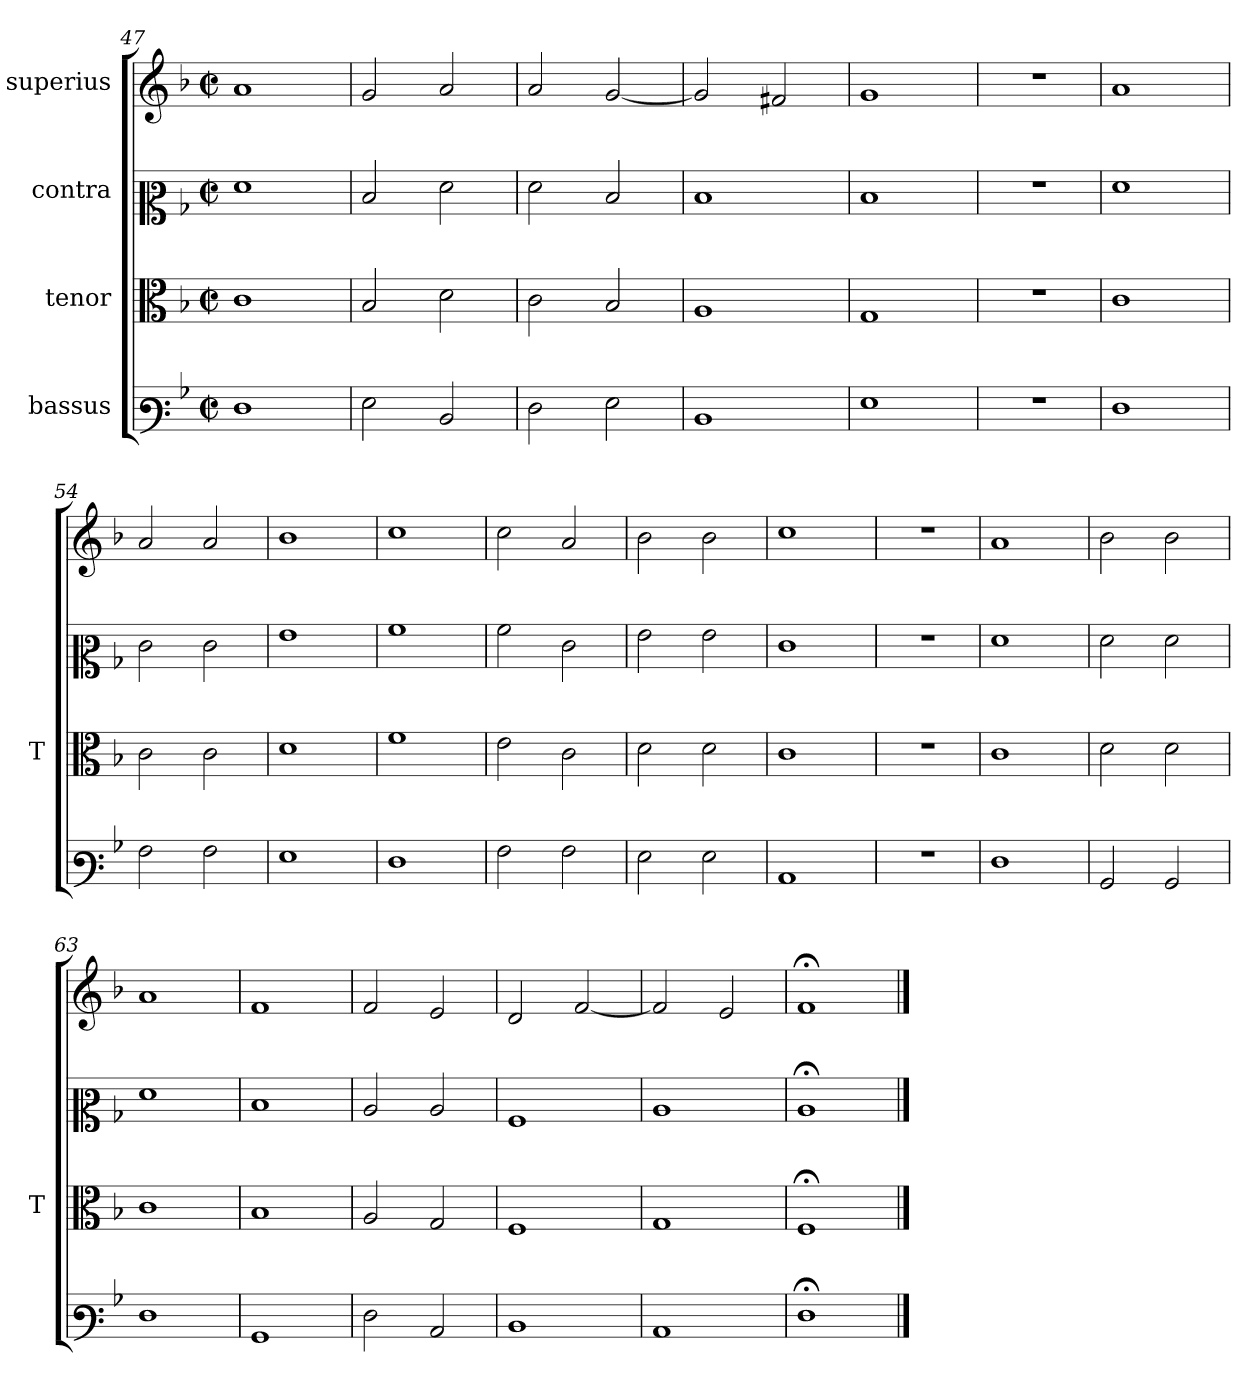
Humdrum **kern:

**kern	**kern	**kern	**kern
*part4	*part3	*part2	*part1
*staff4	*staff3	*staff2	*staff1
*I"bassus	*I"tenor	*I"contra	*I"superius
*	*I'T	*	*
*clefF3	*clefC3	*clefC2	*clefG2
*k[b-]	*k[b-]	*k[b-]	*k[b-]
*M2/2	*M2/2	*M2/2	*M2/2
*met(c|)	*met(c|)	*met(c|)	*met(c|)
=47	=47	=47	=47
1F	1c	1f	1a
=48	=48	=48	=48
2G	2B-	2d	2g
2D	2d	2f	2a
=49	=49	=49	=49
2F	2c	2f	2a
2G	2B-	2d	[2g
=50	=50	=50	=50
1D	1A	1d	2g]
.	.	.	2f#X
=51	=51	=51	=51
1G	1G	1d	1g
=52	=52	=52	=52
1r	1r	1r	1r
=53	=53	=53	=53
1F	1c	1f	1a
=54	=54	=54	=54
2A	2c	2e	2a
2A	2c	2e	2a
=55	=55	=55	=55
1G	1d	1g	1b-
=56	=56	=56	=56
1F	1f	1a	1cc
=57	=57	=57	=57
2A	2e	2a	2cc
2A	2c	2e	2a
=58	=58	=58	=58
2G	2d	2g	2b-
2G	2d	2g	2b-
=59	=59	=59	=59
1C	1c	1e	1cc
=60	=60	=60	=60
1r	1r	1r	1r
=61	=61	=61	=61
1F	1c	1f	1a
=62	=62	=62	=62
2BB-	2d	2f	2b-
2BB-	2d	2f	2b-
=63	=63	=63	=63
1F	1c	1f	1a
=64	=64	=64	=64
1BB-	1B-	1d	1f
=65	=65	=65	=65
2F	2A	2c	2f
2C	2G	2c	2e
=66	=66	=66	=66
1D	1F	1A	2d
.	.	.	[2f
=67	=67	=67	=67
1C	1G	1c	2f]
.	.	.	2e
=68	=68	=68	=68
1F;<	1F;<	1c;<	1f;<
==	==	==	==
*-	*-	*-	*-
